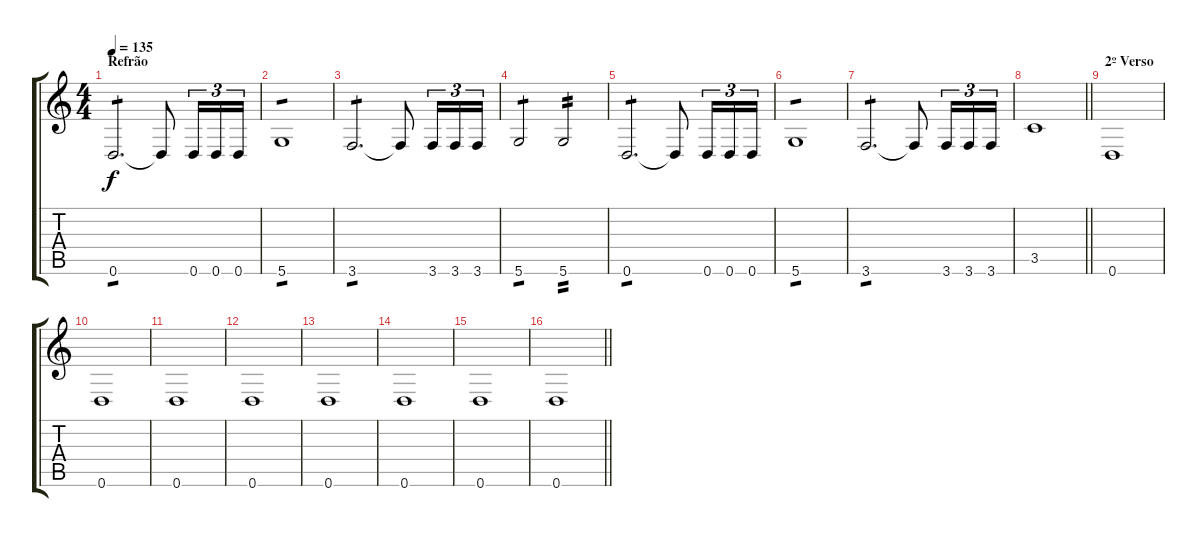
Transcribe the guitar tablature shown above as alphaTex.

\track "" {instrument distortionguitar}
\staff {score tabs}
\tuning (E4 B3 G3 D3 A2 D2) {hide}
\ts (4 4)
\section ("" "Refrão")
\tempo 135
\clef g2
\ks c
0.6.2{d tp 1 dy f} 0.6{t}.8 0.6.16{tu (3 2)} 0.6.16{tu (3 2)} 0.6.16{tu (3 2)} |
5.6.1{tp 1} |
3.6.2{d tp 1} 3.6{t}.8 3.6.16{tu (3 2)} 3.6.16{tu (3 2)} 3.6.16{tu (3 2)} |
5.6.2{tp 1} 5.6.2{tp 2} |
0.6.2{d tp 1} 0.6{t}.8 0.6.16{tu (3 2)} 0.6.16{tu (3 2)} 0.6.16{tu (3 2)} |
5.6.1{tp 1} |
3.6.2{d tp 1} 3.6{t}.8 3.6.16{tu (3 2)} 3.6.16{tu (3 2)} 3.6.16{tu (3 2)} |
\barLineRight lightlight
3.5.1 |
\section ("" "2º Verso")
0.6.1 |
0.6.1 |
0.6.1 |
0.6.1 |
0.6.1 |
0.6.1 |
0.6.1 |
\barLineRight lightlight
0.6.1
